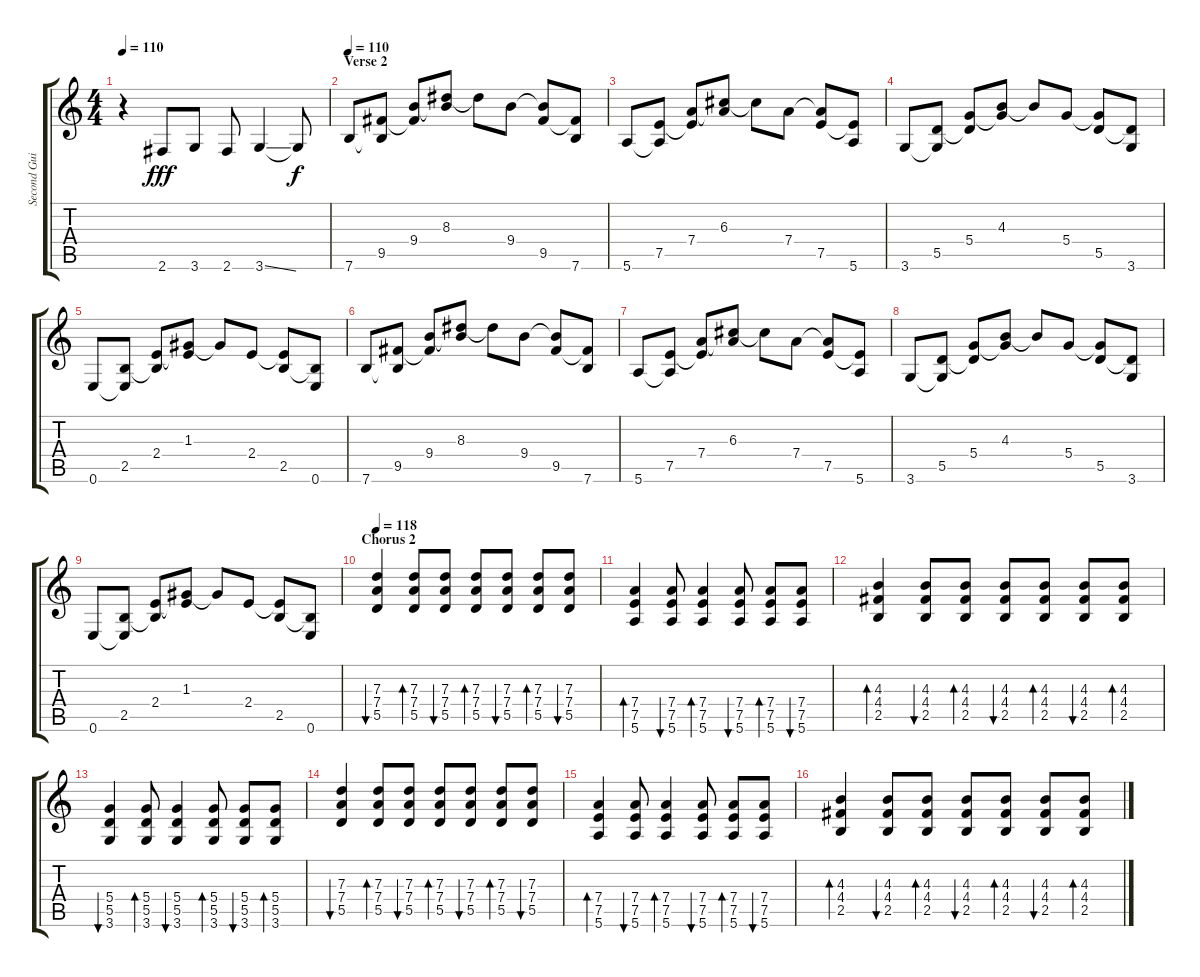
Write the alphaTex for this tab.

\track ("Second Guitar / Gustaf" "Second Gui") {instrument electricguitarclean}
\staff {score tabs}
\tuning (E4 B3 G3 D3 A2 E2) {hide}
\ts (4 4)
\tempo 110
\clef g2
\ks c
r.4{dy fff} 2.6.8 3.6.8 2.6.8 3.6{ss}.4 3.6{t}.8{dy f} |
\section ("" "Verse 2")
\tempo 110
7.6.8{instrument electricguitarclean} (9.5 7.6{t}).8 (9.4 9.5{t}).8 (8.3 9.4{t}).8 8.3{t}.8 9.4.8 (9.4{t} 9.5).8 (9.5{t} 7.6).8 |
5.6.8 (7.5 5.6{t}).8 (7.4 7.5{t}).8 (6.3 7.4{t}).8 6.3{t}.8 7.4.8 (7.4{t} 7.5).8 (7.5{t} 5.6).8 |
3.6.8 (5.5 3.6{t}).8 (5.4 5.5{t}).8 (4.3 5.4{t}).8 4.3{t}.8 5.4.8 (5.4{t} 5.5).8 (5.5{t} 3.6).8 |
0.6.8 (2.5 0.6{t}).8 (2.4 2.5{t}).8 (1.3 2.4{t}).8 1.3{t}.8 2.4.8 (2.4{t} 2.5).8 (2.5{t} 0.6).8 |
7.6.8 (9.5 7.6{t}).8 (9.4 9.5{t}).8 (8.3 9.4{t}).8 8.3{t}.8 9.4.8 (9.4{t} 9.5).8 (9.5{t} 7.6).8 |
5.6.8 (7.5 5.6{t}).8 (7.4 7.5{t}).8 (6.3 7.4{t}).8 6.3{t}.8 7.4.8 (7.4{t} 7.5).8 (7.5{t} 5.6).8 |
3.6.8 (5.5 3.6{t}).8 (5.4 5.5{t}).8 (4.3 5.4{t}).8 4.3{t}.8 5.4.8 (5.4{t} 5.5).8 (5.5{t} 3.6).8 |
0.6.8 (2.5 0.6{t}).8 (2.4 2.5{t}).8 (1.3 2.4{t}).8 1.3{t}.8 2.4.8 (2.4{t} 2.5).8 (2.5{t} 0.6).8 |
\section ("" "Chorus 2")
\tempo 118
(7.3 7.4 5.5).4{bu 60} (7.3 7.4 5.5).8{bd 60} (7.3 7.4 5.5).8{bu 60} (7.3 7.4 5.5).8{bd 60} (7.3 7.4 5.5).8{bu 60} (7.3 7.4 5.5).8{bd 60} (7.3 7.4 5.5).8{bu 60} |
(7.4 7.5 5.6).4{bd 60} (7.4 7.5 5.6).8{bu 60} (7.4 7.5 5.6).4{bd 60} (7.4 7.5 5.6).8{bu 60} (7.4 7.5 5.6).8{bd 60} (7.4 7.5 5.6).8{bu 60} |
(4.3 4.4 2.5).4{bd 60} (4.3 4.4 2.5).8{bu 60} (4.3 4.4 2.5).8{bd 60} (4.3 4.4 2.5).8{bu 60} (4.3 4.4 2.5).8{bd 60} (4.3 4.4 2.5).8{bu 60} (4.3 4.4 2.5).8{bd 60} |
(5.4 5.5 3.6).4{bu 60} (5.4 5.5 3.6).8{bd 60} (5.4 5.5 3.6).4{bu 60} (5.4 5.5 3.6).8{bd 60} (5.4 5.5 3.6).8{bu 60} (5.4 5.5 3.6).8{bd 60} |
(7.3 7.4 5.5).4{bu 60} (7.3 7.4 5.5).8{bd 60} (7.3 7.4 5.5).8{bu 60} (7.3 7.4 5.5).8{bd 60} (7.3 7.4 5.5).8{bu 60} (7.3 7.4 5.5).8{bd 60} (7.3 7.4 5.5).8{bu 60} |
(7.4 7.5 5.6).4{bd 60} (7.4 7.5 5.6).8{bu 60} (7.4 7.5 5.6).4{bd 60} (7.4 7.5 5.6).8{bu 60} (7.4 7.5 5.6).8{bd 60} (7.4 7.5 5.6).8{bu 60} |
(4.3 4.4 2.5).4{bd 60} (4.3 4.4 2.5).8{bu 60} (4.3 4.4 2.5).8{bd 60} (4.3 4.4 2.5).8{bu 60} (4.3 4.4 2.5).8{bd 60} (4.3 4.4 2.5).8{bu 60} (4.3 4.4 2.5).8{bd 60}
